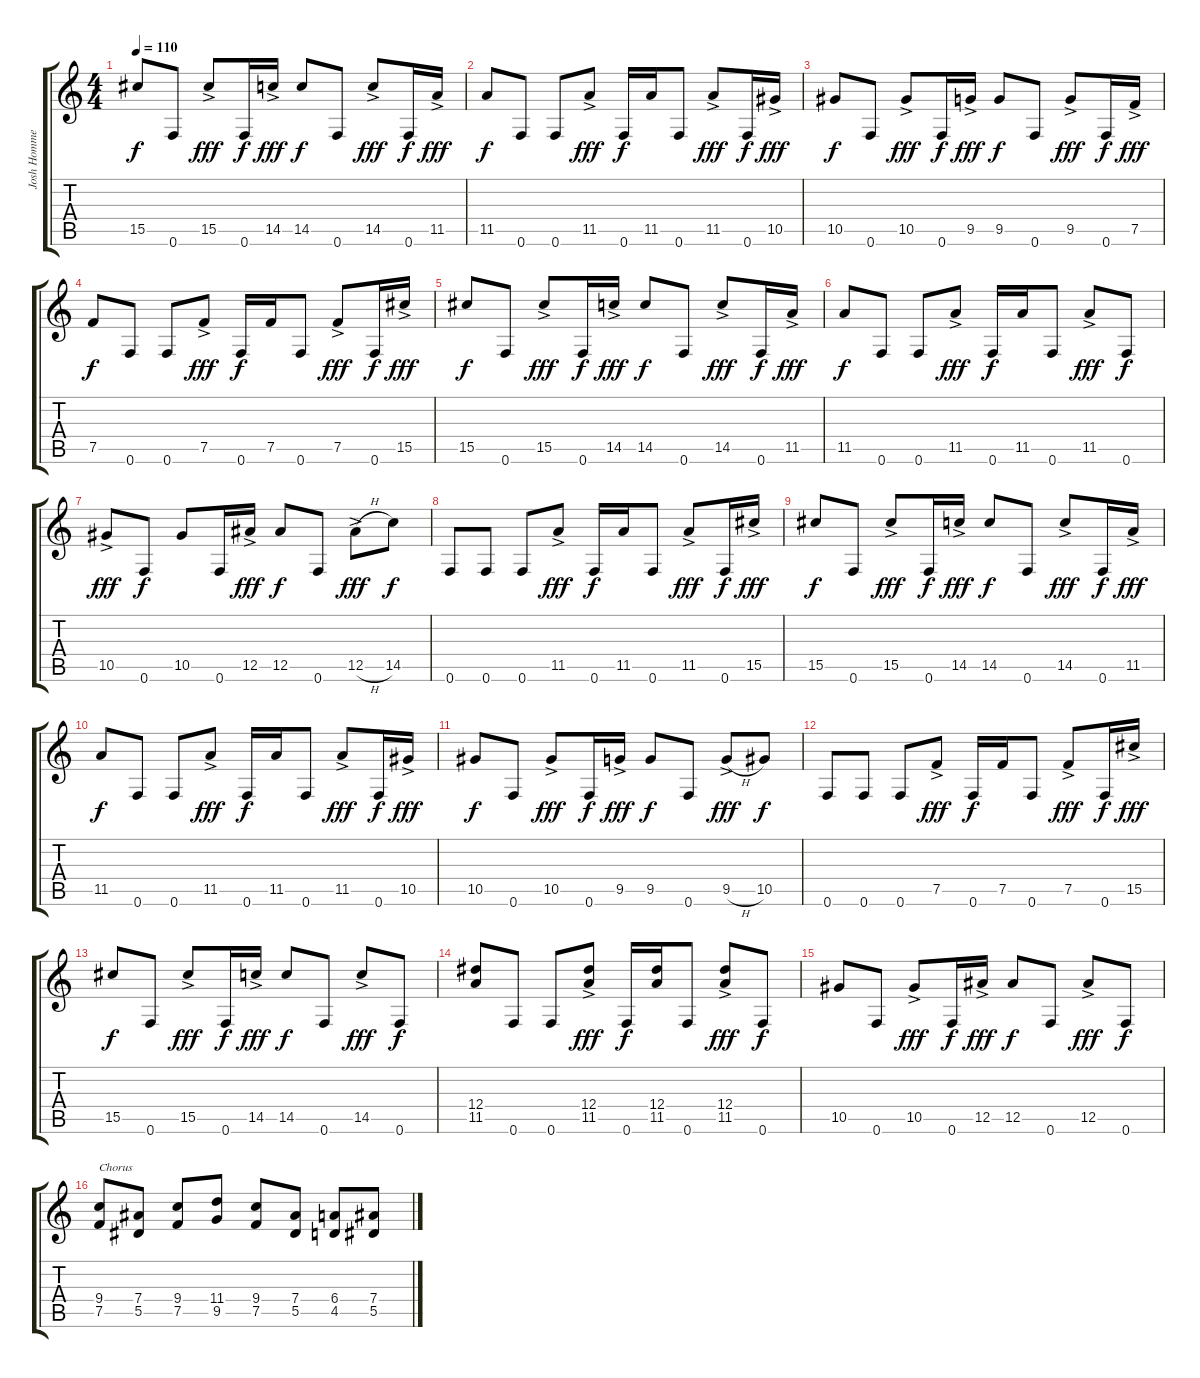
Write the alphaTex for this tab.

\track ("Josh Homme (Guitar)" "Josh Homme") {instrument overdrivenguitar}
\staff {score tabs}
\tuning (F4 C4 Ab3 Eb3 Bb2 F2) {hide}
\ts (4 4)
\tempo 110
\clef g2
\ks c
15.5.8{dy f} 0.6.8 15.5{ac}.8{dy fff} 0.6.16{dy f} 14.5{ac}.16{dy fff} 14.5.8{dy f} 0.6.8 14.5{ac}.8{dy fff} 0.6.16{dy f} 11.5{ac}.16{dy fff} |
11.5.8{dy f} 0.6.8 0.6.8 11.5{ac}.8{dy fff} 0.6.16{dy f} 11.5.16 0.6.8 11.5{ac}.8{dy fff} 0.6.16{dy f} 10.5{ac}.16{dy fff} |
10.5.8{dy f} 0.6.8 10.5{ac}.8{dy fff} 0.6.16{dy f} 9.5{ac}.16{dy fff} 9.5.8{dy f} 0.6.8 9.5{ac}.8{dy fff} 0.6.16{dy f} 7.5{ac}.16{dy fff} |
7.5.8{dy f} 0.6.8 0.6.8 7.5{ac}.8{dy fff} 0.6.16{dy f} 7.5.16 0.6.8 7.5{ac}.8{dy fff} 0.6.16{dy f} 15.5{ac}.16{dy fff} |
15.5.8{dy f} 0.6.8 15.5{ac}.8{dy fff} 0.6.16{dy f} 14.5{ac}.16{dy fff} 14.5.8{dy f} 0.6.8 14.5{ac}.8{dy fff} 0.6.16{dy f} 11.5{ac}.16{dy fff} |
11.5.8{dy f} 0.6.8 0.6.8 11.5{ac}.8{dy fff} 0.6.16{dy f} 11.5.16 0.6.8 11.5{ac}.8{dy fff} 0.6.8{dy f} |
10.5{ac}.8{dy fff} 0.6.8{dy f} 10.5.8 0.6.16 12.5{ac}.16{dy fff} 12.5.8{dy f} 0.6.8 12.5{h ac}.8{dy fff} 14.5.8{dy f} |
0.6.8 0.6.8 0.6.8 11.5{ac}.8{dy fff} 0.6.16{dy f} 11.5.16 0.6.8 11.5{ac}.8{dy fff} 0.6.16{dy f} 15.5{ac}.16{dy fff} |
15.5.8{dy f} 0.6.8 15.5{ac}.8{dy fff} 0.6.16{dy f} 14.5{ac}.16{dy fff} 14.5.8{dy f} 0.6.8 14.5{ac}.8{dy fff} 0.6.16{dy f} 11.5{ac}.16{dy fff} |
11.5.8{dy f} 0.6.8 0.6.8 11.5{ac}.8{dy fff} 0.6.16{dy f} 11.5.16 0.6.8 11.5{ac}.8{dy fff} 0.6.16{dy f} 10.5{ac}.16{dy fff} |
10.5.8{dy f} 0.6.8 10.5{ac}.8{dy fff} 0.6.16{dy f} 9.5{ac}.16{dy fff} 9.5.8{dy f} 0.6.8 9.5{h ac}.8{dy fff} 10.5.8{dy f} |
0.6.8 0.6.8 0.6.8 7.5{ac}.8{dy fff} 0.6.16{dy f} 7.5.16 0.6.8 7.5{ac}.8{dy fff} 0.6.16{dy f} 15.5{ac}.16{dy fff} |
15.5.8{dy f} 0.6.8 15.5{ac}.8{dy fff} 0.6.16{dy f} 14.5{ac}.16{dy fff} 14.5.8{dy f} 0.6.8 14.5{ac}.8{dy fff} 0.6.8{dy f} |
(12.4 11.5).8 0.6.8 0.6.8 (12.4{ac} 11.5{ac}).8{dy fff} 0.6.16{dy f} (12.4 11.5).16 0.6.8 (12.4{ac} 11.5{ac}).8{dy fff} 0.6.8{dy f} |
10.5.8 0.6.8 10.5{ac}.8{dy fff} 0.6.16{dy f} 12.5{ac}.16{dy fff} 12.5.8{dy f} 0.6.8 12.5{ac}.8{dy fff} 0.6.8{dy f} |
(9.4 7.5).8{txt "Chorus" volume 14} (7.4 5.5).8 (9.4 7.5).8 (11.4 9.5).8 (9.4 7.5).8 (7.4 5.5).8 (6.4 4.5).8 (7.4 5.5).8
